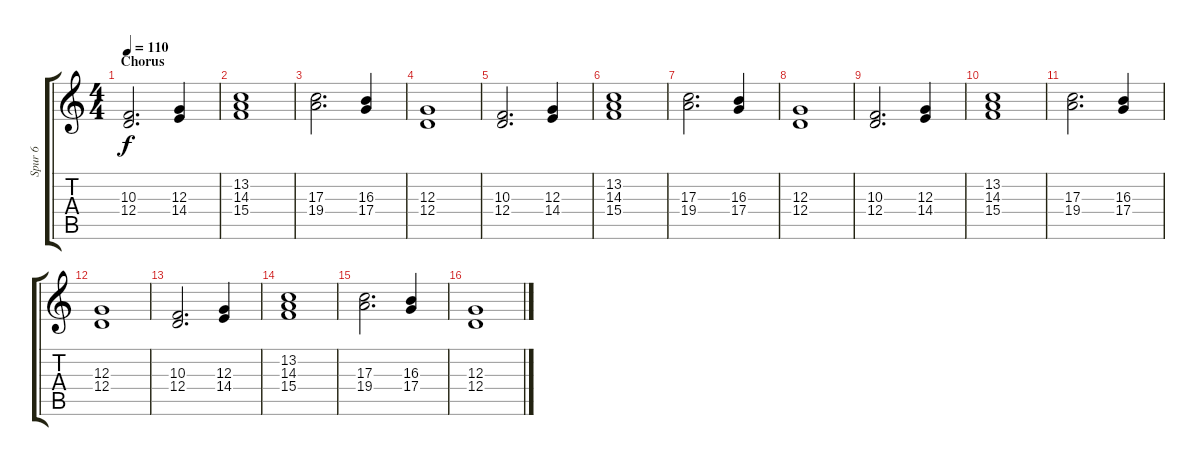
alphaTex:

\track ("Spur 6" "Spur 6") {instrument fx5brightness}
\staff {score tabs}
\tuning (E4 B3 G3 D3 A2 E2) {hide}
\ts (4 4)
\section ("" "Chorus")
\tempo 110
\clef g2
\ks c
(10.3 12.4).2{d dy f} (12.3 14.4).4 |
(13.2 14.3 15.4).1 |
(17.3 19.4).2{d} (16.3 17.4).4 |
(12.3 12.4).1 |
(10.3 12.4).2{d} (12.3 14.4).4 |
(13.2 14.3 15.4).1 |
(17.3 19.4).2{d} (16.3 17.4).4 |
(12.3 12.4).1 |
(10.3 12.4).2{d} (12.3 14.4).4 |
(13.2 14.3 15.4).1 |
(17.3 19.4).2{d} (16.3 17.4).4 |
(12.3 12.4).1 |
(10.3 12.4).2{d} (12.3 14.4).4 |
(13.2 14.3 15.4).1 |
(17.3 19.4).2{d} (16.3 17.4).4 |
(12.3 12.4).1
